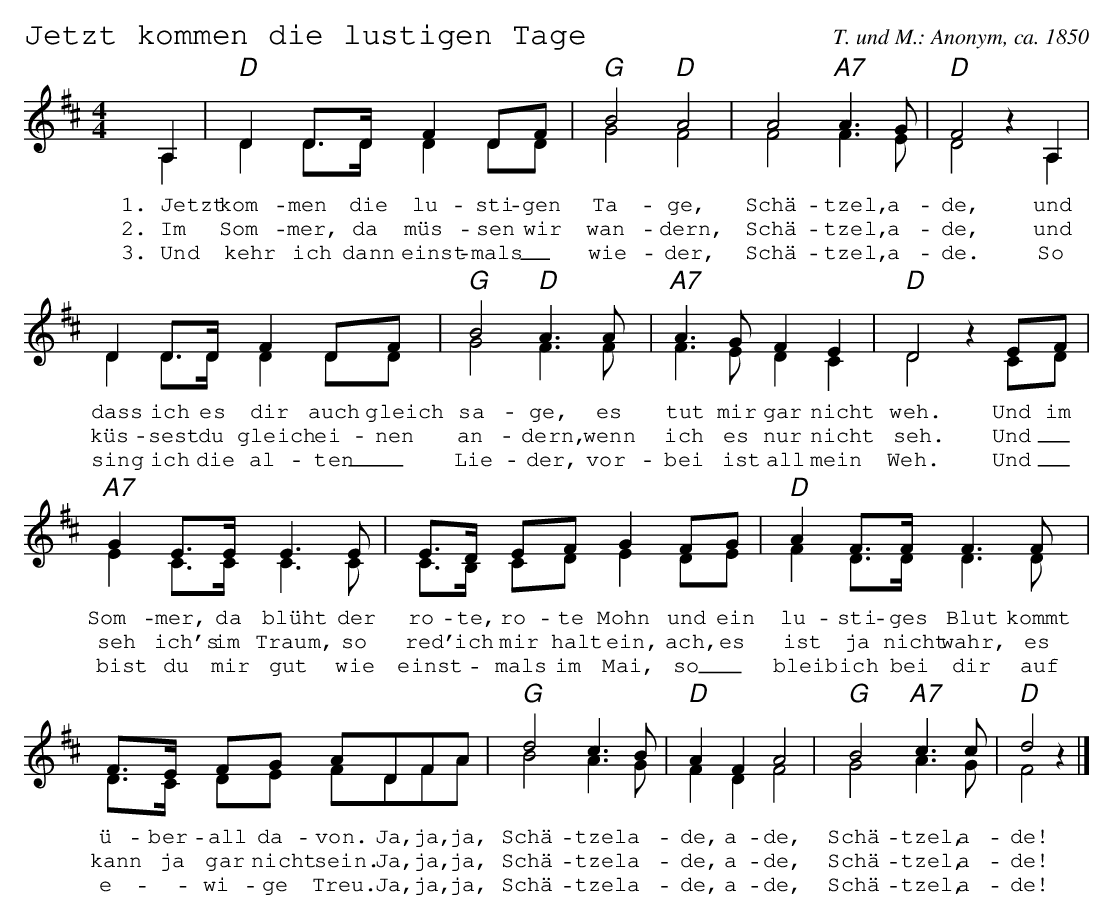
X:1
T:Jetzt kommen die lustigen Tage
C:T. und M.: Anonym, ca. 1850
%%score (1 2)
M:4/4
L:1/8
Q:1/4=120
K:D
V:1
A,2|"D"D2D>D F2DF|"G"B4"D"A4|A4"A7"A3G|"D"F4z2A,2|
w:1.~Jetzt kom-men die lu-sti-gen Ta-ge, Schä-tzel, a-de, und
w:2.~Im Som-mer, da müs-sen wir wan-dern, Schä-tzel, a-de, und
w:3.~Und kehr ich dann einst-mals_ wie-der, Schä-tzel, a-de. So
D2D>D F2DF|"G"B4"D"A3A|"A7"A3GF2E2|"D"D4z2EF|
w:dass ich es dir auch gleich sa-ge, es tut mir gar nicht weh. Und im
w:küs-sest du gleich ei-nen an-dern, wenn ich es nur nicht seh. Und_
w:sing ich die al-ten_ Lie-der, vor-bei ist all mein Weh. Und_
"A7"G2E>EE3E|E>D EFG2FG|"D"A2F>FF3F|
w:Som-mer, da blüht der ro-te, ro-te Mohn und ein lu-sti-ges Blut kommt
w:seh ich's im Traum, so red' ich mir halt ein, ach, es ist ja nicht wahr, es
w:bist du mir gut wie einst--mals im Mai, so_ bleib ich bei dir auf
F>E FG ADFA|"G"d4c3B|"D"A2F2A4|"G"B4"A7"c3c|"D"d4z2|]
w:ü-ber-all da-von. Ja, ja, ja, Schä-tzel a-de, a-de, Schä-tzel, a-de!
w:kann ja gar nicht sein. Ja, ja, ja, Schä-tzel a-de, a-de, Schä-tzel, a-de!
w:e--wi-ge Treu. Ja, ja, ja, Schä-tzel a-de, a-de, Schä-tzel, a-de!
V:2
A,2|D2D>D D2DD|G4F4|F4F3E|D4z2A,2|
D2D>D D2DD|G4F3F|F3ED2C2|D4z2CD|
E2C>CC3C|C>B, CDE2DE|F2D>DD3D|
D>C DE FDFA|B4A3G|F2D2F4|G4A3G|F4z2|]
